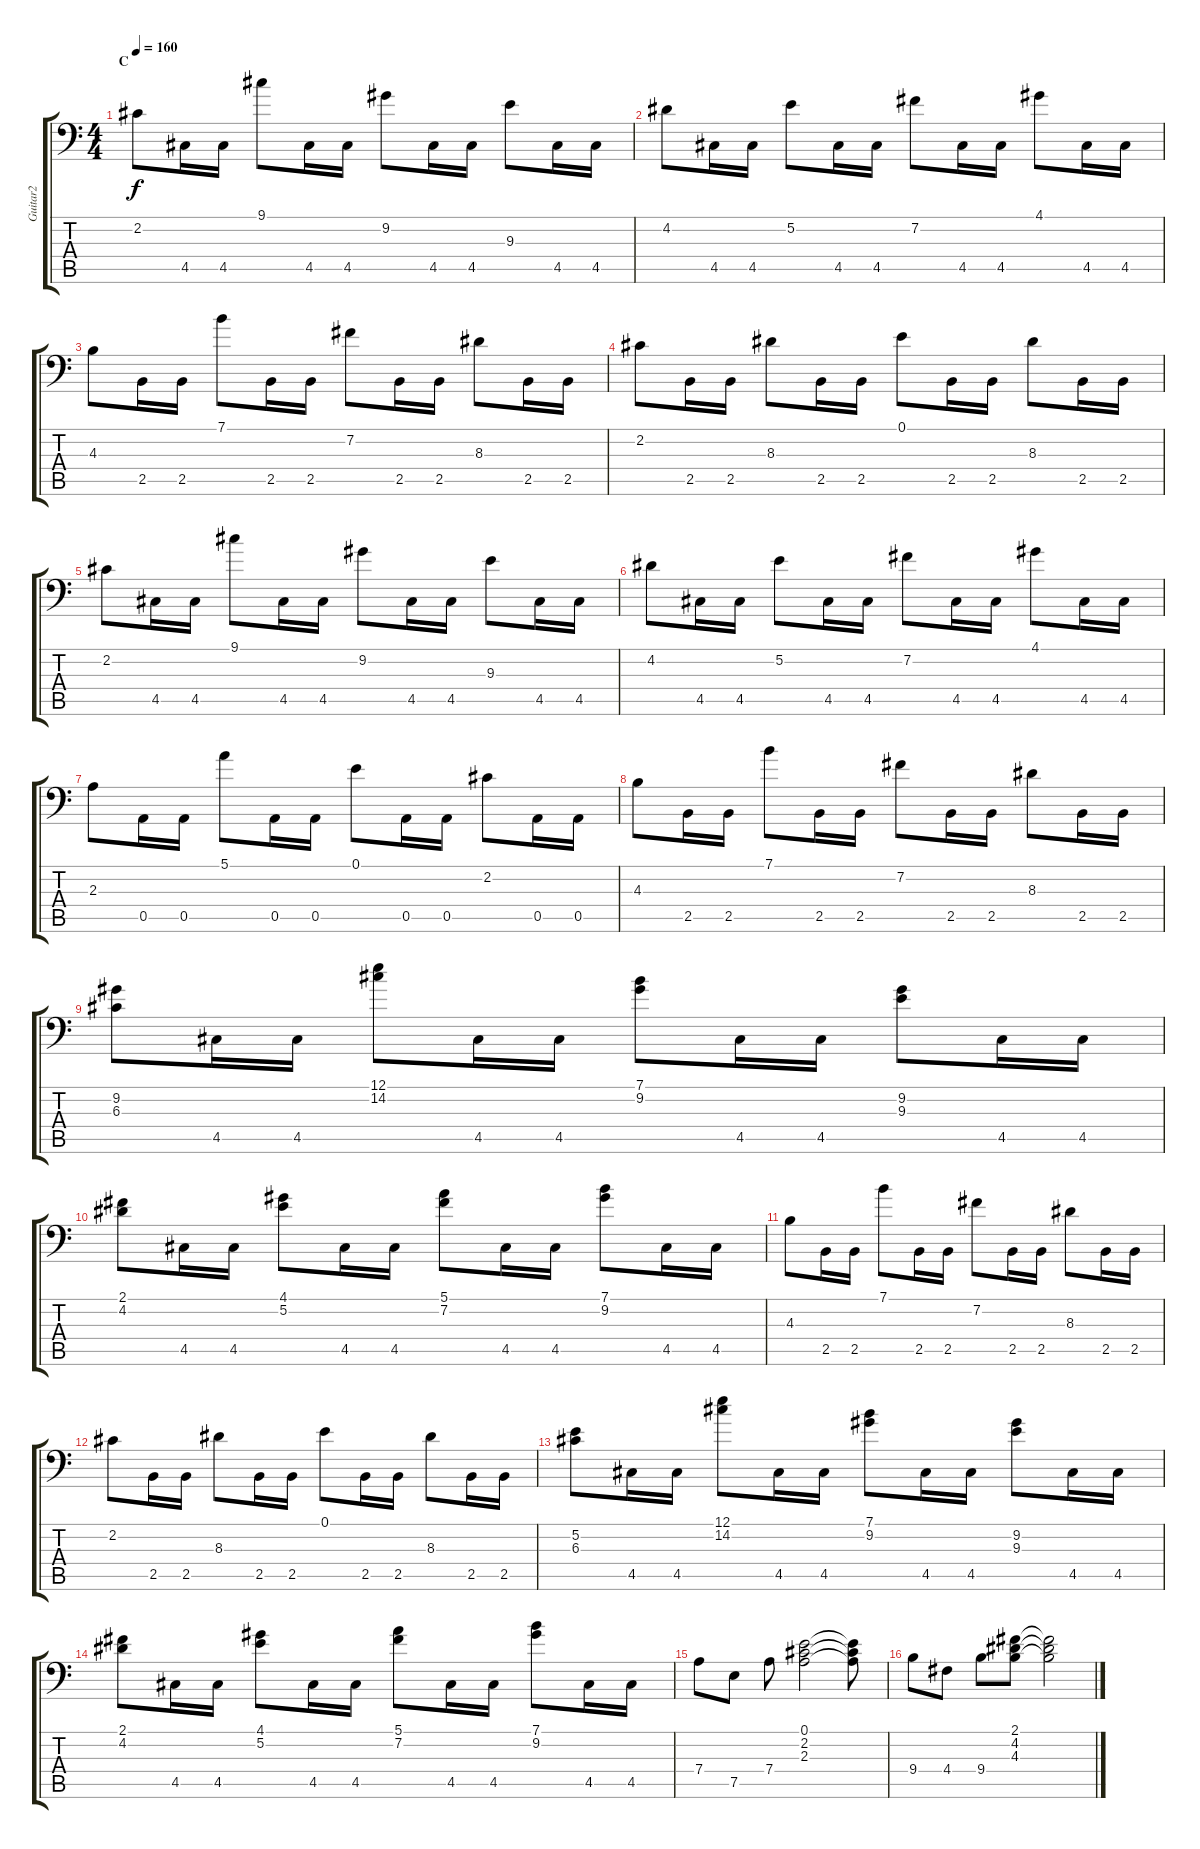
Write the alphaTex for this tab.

\track ("Guitar2" "Guitar2") {instrument distortionguitar}
\staff {score tabs}
\tuning (E3 B2 G2 D2 A1 E1) {hide}
\ts (4 4)
\section ("" "C")
\tempo 160
\clef f4
\ks c
2.2.8{dy f} 4.5.16 4.5.16 9.1.8 4.5.16 4.5.16 9.2.8 4.5.16 4.5.16 9.3.8 4.5.16 4.5.16 |
4.2.8 4.5.16 4.5.16 5.2.8 4.5.16 4.5.16 7.2.8 4.5.16 4.5.16 4.1.8 4.5.16 4.5.16 |
4.3.8 2.5.16 2.5.16 7.1.8 2.5.16 2.5.16 7.2.8 2.5.16 2.5.16 8.3.8 2.5.16 2.5.16 |
2.2.8 2.5.16 2.5.16 8.3.8 2.5.16 2.5.16 0.1.8 2.5.16 2.5.16 8.3.8 2.5.16 2.5.16 |
2.2.8 4.5.16 4.5.16 9.1.8 4.5.16 4.5.16 9.2.8 4.5.16 4.5.16 9.3.8 4.5.16 4.5.16 |
4.2.8 4.5.16 4.5.16 5.2.8 4.5.16 4.5.16 7.2.8 4.5.16 4.5.16 4.1.8 4.5.16 4.5.16 |
2.3.8 0.5.16 0.5.16 5.1.8 0.5.16 0.5.16 0.1.8 0.5.16 0.5.16 2.2.8 0.5.16 0.5.16 |
4.3.8 2.5.16 2.5.16 7.1.8 2.5.16 2.5.16 7.2.8 2.5.16 2.5.16 8.3.8 2.5.16 2.5.16 |
(9.2 6.3).8 4.5.16 4.5.16 (12.1 14.2).8 4.5.16 4.5.16 (7.1 9.2).8 4.5.16 4.5.16 (9.2 9.3).8 4.5.16 4.5.16 |
(2.1 4.2).8 4.5.16 4.5.16 (4.1 5.2).8 4.5.16 4.5.16 (5.1 7.2).8 4.5.16 4.5.16 (7.1 9.2).8 4.5.16 4.5.16 |
4.3.8 2.5.16 2.5.16 7.1.8 2.5.16 2.5.16 7.2.8 2.5.16 2.5.16 8.3.8 2.5.16 2.5.16 |
2.2.8 2.5.16 2.5.16 8.3.8 2.5.16 2.5.16 0.1.8 2.5.16 2.5.16 8.3.8 2.5.16 2.5.16 |
(5.2 6.3).8 4.5.16 4.5.16 (12.1 14.2).8 4.5.16 4.5.16 (7.1 9.2).8 4.5.16 4.5.16 (9.2 9.3).8 4.5.16 4.5.16 |
(2.1 4.2).8 4.5.16 4.5.16 (4.1 5.2).8 4.5.16 4.5.16 (5.1 7.2).8 4.5.16 4.5.16 (7.1 9.2).8 4.5.16 4.5.16 |
7.4.8 7.5.8 7.4.8 (0.1 2.2 2.3).2 (0.1{t} 2.2{t} 2.3{t}).8 |
9.4.8 4.4.8 9.4.8 (2.1 4.2 4.3).8 (2.1{t} 4.2{t} 4.3{t}).2
